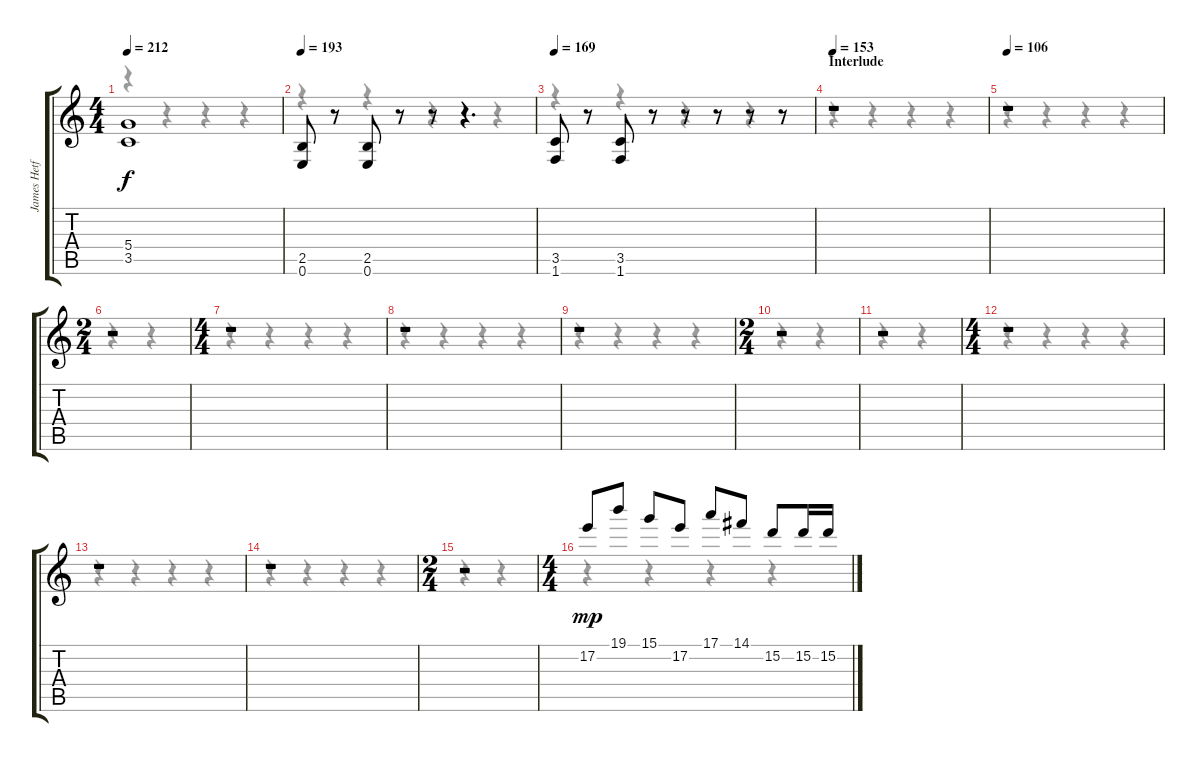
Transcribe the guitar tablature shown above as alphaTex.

\track ("James Hetfield" "James Hetf") {instrument distortionguitar}
\staff {score tabs}
\tuning (E4 B3 G3 D3 A2 E2) {hide}
\voice
\ts (4 4)
\tempo 212
\clef g2
\ks c
(5.4{t} 3.5{t}).1{dy f} |
\tempo 193
(2.5 0.6).8 r.8 (2.5 0.6).8 r.8 r.8 r.4{d} |
\tempo 169
(3.5 1.6).8 r.8 (3.5 1.6).8 r.8 r.8 r.8 r.8 r.8 |
\section ("" "Interlude")
\tempo 153
r.1 |
\tempo 106
r.1 |
\ts (2 4)
r.2 |
\ts (4 4)
r.1 |
r.1 |
r.1 |
\ts (2 4)
r.2 |
r.2 |
\ts (4 4)
r.1 |
r.1 |
r.1 |
\ts (2 4)
r.2 |
\ts (4 4)
17.2.8{dy mp} 19.1.8 15.1.8 17.2.8 17.1.8 14.1.8 15.2.8 15.2.16 15.2.16
\voice
\clef g2
\ottava regular
\simile none
\ks c
r.4{dy f} r.4 r.4 r.4 |
r.4 r.4 r.4 r.4 |
r.4 r.4 r.4 r.4 |
r.4 r.4 r.4 r.4 |
r.4 r.4 r.4 r.4 |
r.4 r.4 |
r.4 r.4 r.4 r.4 |
r.4 r.4 r.4 r.4 |
r.4 r.4 r.4 r.4 |
r.4 r.4 |
r.4 r.4 |
r.4 r.4 r.4 r.4 |
r.4 r.4 r.4 r.4 |
r.4 r.4 r.4 r.4 |
r.4 r.4 |
r.4 r.4 r.4 r.4
